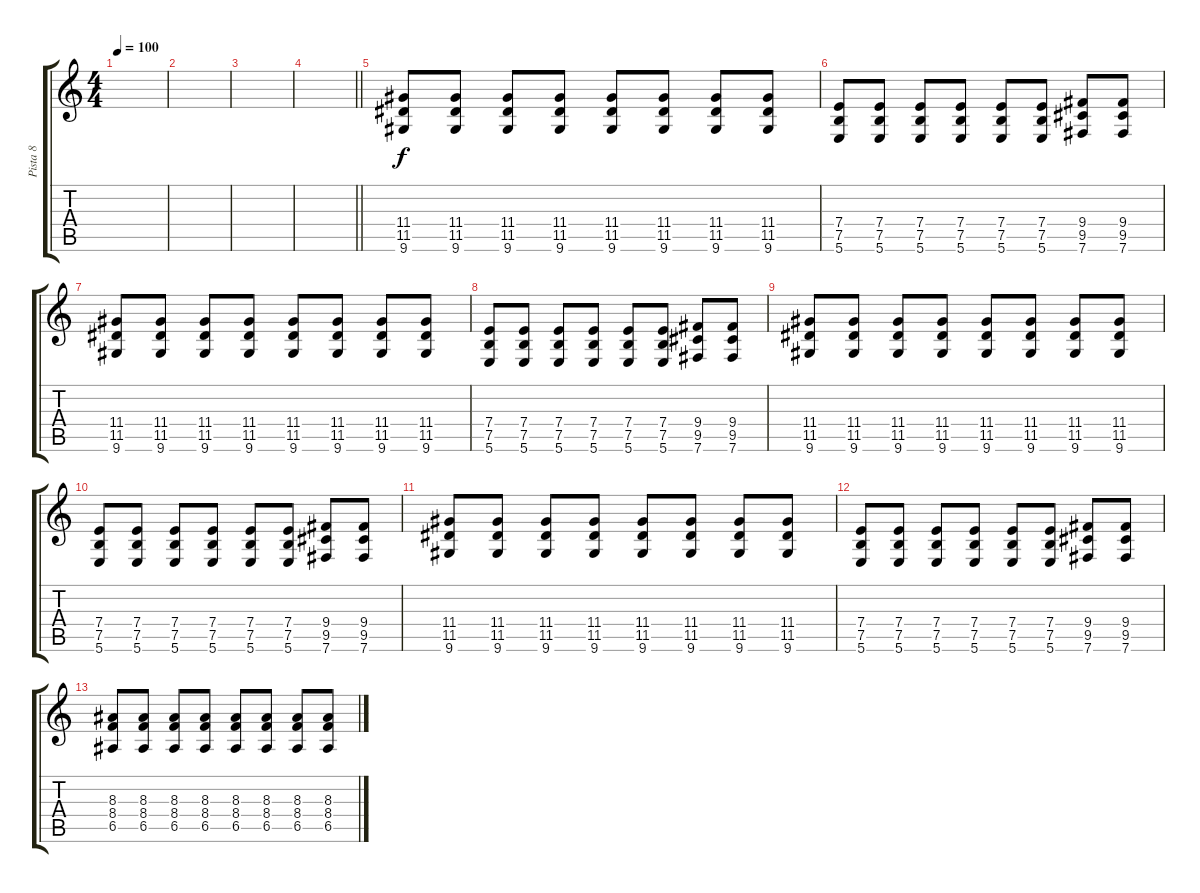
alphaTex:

\track ("Pista 8" "Pista 8") {instrument distortionguitar}
\staff {score tabs}
\tuning (B3 Gb3 D3 A2 E2 B1) {hide}
\ts (4 4)
\tempo 100
\clef g2
\ks c
|
|
|
\barLineRight lightlight
|
(11.4 11.5 9.6).8 (11.4 11.5 9.6).8 (11.4 11.5 9.6).8 (11.4 11.5 9.6).8 (11.4 11.5 9.6).8 (11.4 11.5 9.6).8 (11.4 11.5 9.6).8 (11.4 11.5 9.6).8 |
(7.4 7.5 5.6).8 (7.4 7.5 5.6).8 (7.4 7.5 5.6).8 (7.4 7.5 5.6).8 (7.4 7.5 5.6).8 (7.4 7.5 5.6).8 (9.4 9.5 7.6).8 (9.4 9.5 7.6).8 |
(11.4 11.5 9.6).8 (11.4 11.5 9.6).8 (11.4 11.5 9.6).8 (11.4 11.5 9.6).8 (11.4 11.5 9.6).8 (11.4 11.5 9.6).8 (11.4 11.5 9.6).8 (11.4 11.5 9.6).8 |
(7.4 7.5 5.6).8 (7.4 7.5 5.6).8 (7.4 7.5 5.6).8 (7.4 7.5 5.6).8 (7.4 7.5 5.6).8 (7.4 7.5 5.6).8 (9.4 9.5 7.6).8 (9.4 9.5 7.6).8 |
(11.4 11.5 9.6).8 (11.4 11.5 9.6).8 (11.4 11.5 9.6).8 (11.4 11.5 9.6).8 (11.4 11.5 9.6).8 (11.4 11.5 9.6).8 (11.4 11.5 9.6).8 (11.4 11.5 9.6).8 |
(7.4 7.5 5.6).8 (7.4 7.5 5.6).8 (7.4 7.5 5.6).8 (7.4 7.5 5.6).8 (7.4 7.5 5.6).8 (7.4 7.5 5.6).8 (9.4 9.5 7.6).8 (9.4 9.5 7.6).8 |
(11.4 11.5 9.6).8 (11.4 11.5 9.6).8 (11.4 11.5 9.6).8 (11.4 11.5 9.6).8 (11.4 11.5 9.6).8 (11.4 11.5 9.6).8 (11.4 11.5 9.6).8 (11.4 11.5 9.6).8 |
(7.4 7.5 5.6).8 (7.4 7.5 5.6).8 (7.4 7.5 5.6).8 (7.4 7.5 5.6).8 (7.4 7.5 5.6).8 (7.4 7.5 5.6).8 (9.4 9.5 7.6).8 (9.4 9.5 7.6).8 |
(8.3 8.4 6.5).8 (8.3 8.4 6.5).8 (8.3 8.4 6.5).8 (8.3 8.4 6.5).8 (8.3 8.4 6.5).8 (8.3 8.4 6.5).8 (8.3 8.4 6.5).8 (8.3 8.4 6.5).8
